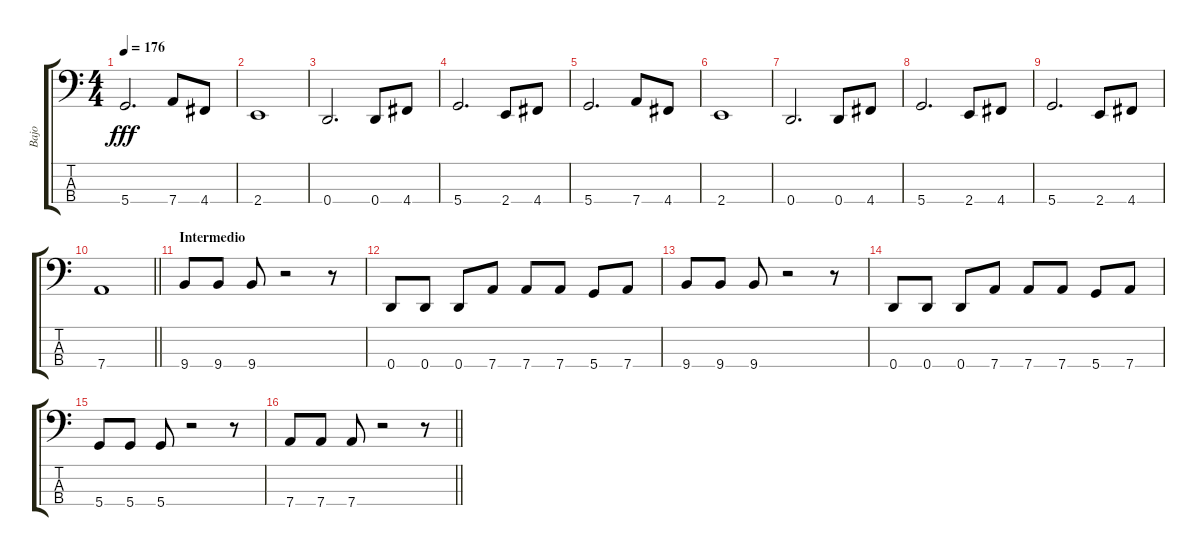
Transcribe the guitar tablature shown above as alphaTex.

\track ("Bajo" "Bajo") {instrument electricbasspick}
\staff {score tabs}
\tuning (G2 D2 A1 D1) {hide}
\ts (4 4)
\tempo 176
\clef f4
\ks c
5.4.2{d dy fff} 7.4.8 4.4.8 |
2.4.1 |
0.4.2{d} 0.4.8 4.4.8 |
5.4.2{d} 2.4.8 4.4.8 |
5.4.2{d} 7.4.8 4.4.8 |
2.4.1 |
0.4.2{d} 0.4.8 4.4.8 |
5.4.2{d} 2.4.8 4.4.8 |
5.4.2{d} 2.4.8 4.4.8 |
\barLineRight lightlight
7.4.1 |
\section ("" "Intermedio")
9.4.8 9.4.8 9.4.8 r.2 r.8 |
0.4.8 0.4.8 0.4.8 7.4.8 7.4.8 7.4.8 5.4.8 7.4.8 |
9.4.8 9.4.8 9.4.8 r.2 r.8 |
0.4.8 0.4.8 0.4.8 7.4.8 7.4.8 7.4.8 5.4.8 7.4.8 |
5.4.8 5.4.8 5.4.8 r.2 r.8 |
\barLineRight lightlight
7.4.8 7.4.8 7.4.8 r.2 r.8
